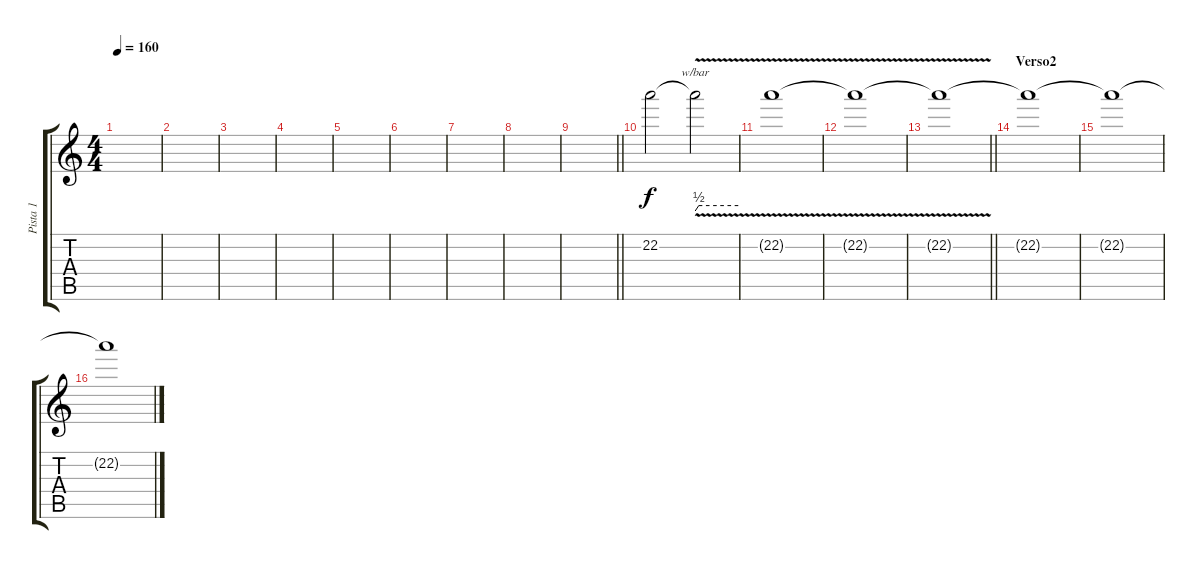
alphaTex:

\track ("Pista 1" "Pista 1") {instrument overdrivenguitar}
\staff {score tabs}
\tuning (E4 B3 G3 D3 A2 E2) {hide}
\ts (4 4)
\tempo 160
\clef g2
\ks c
|
|
|
|
|
|
|
|
\barLineRight lightlight
|
22.2.2 22.2{v t}.2{tbe (custom default 0 0 5 2 30 2 60 2)} |
22.2{t}.1 |
22.2{v t}.1 |
\barLineRight lightlight
22.2{t}.1 |
\section ("" "Verso2")
22.2{t}.1 |
22.2{t}.1 |
22.2{t}.1
